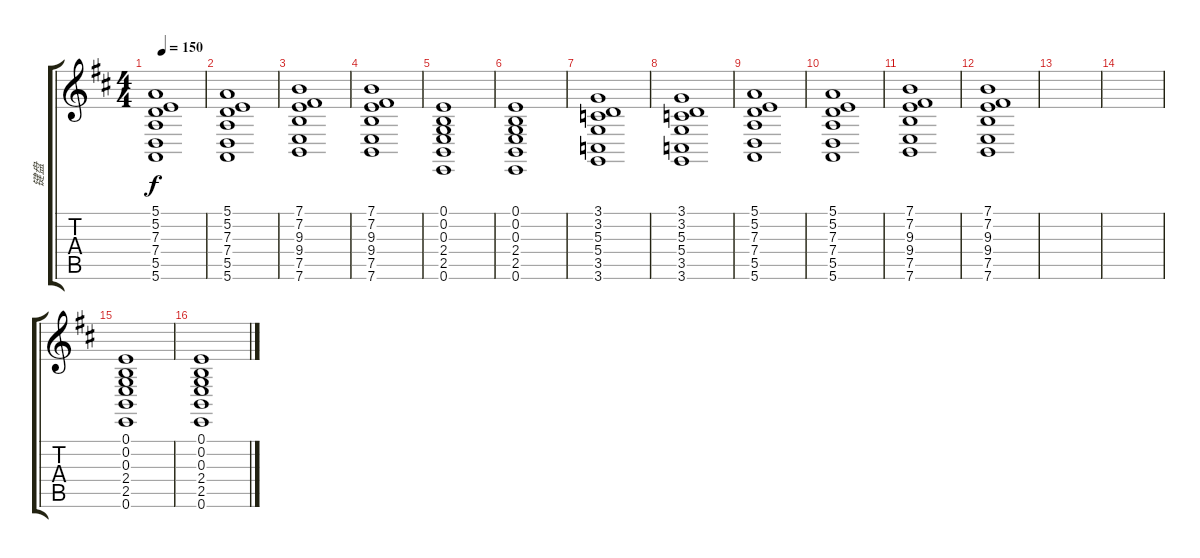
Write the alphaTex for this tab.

\track ("键盘" "键盘") {instrument stringensemble1}
\staff {score tabs}
\tuning (E4 B3 G3 D3 A2 E2) {hide}
\ts (4 4)
\tempo 150
\clef g2
\ks bminor
(5.1 5.2 7.3 7.4 5.5 5.6).1{dy f} |
(5.1 5.2 7.3 7.4 5.5 5.6).1 |
(7.1 7.2 9.3 9.4 7.5 7.6).1 |
(7.1 7.2 9.3 9.4 7.5 7.6).1 |
(0.1 0.2 0.3 2.4 2.5 0.6).1 |
(0.1 0.2 0.3 2.4 2.5 0.6).1 |
(3.1 3.2 5.3 5.4 3.5 3.6).1 |
(3.1 3.2 5.3 5.4 3.5 3.6).1 |
(5.1 5.2 7.3 7.4 5.5 5.6).1 |
(5.1 5.2 7.3 7.4 5.5 5.6).1 |
(7.1 7.2 9.3 9.4 7.5 7.6).1 |
(7.1 7.2 9.3 9.4 7.5 7.6).1 |
|
|
(0.1 0.2 0.3 2.4 2.5 0.6).1 |
(0.1 0.2 0.3 2.4 2.5 0.6).1
